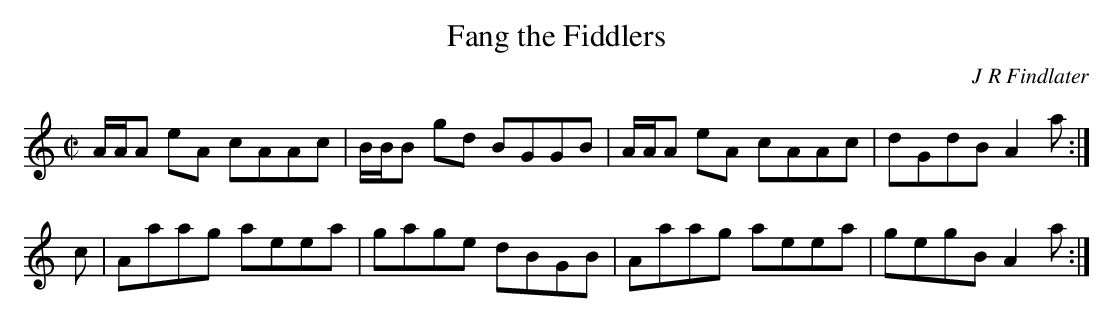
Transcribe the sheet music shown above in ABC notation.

X:1
T:Fang the Fiddlers
C:J R Findlater
L:1/8
M:C|
K:Aminor
A/A/A eA cAAc|B/B/B gd BGGB|A/A/A eA cAAc|dGdB A2 a:|]
c|Aaag aeea|gage dBGB|Aaag aeea|gegB A2 a:|]
